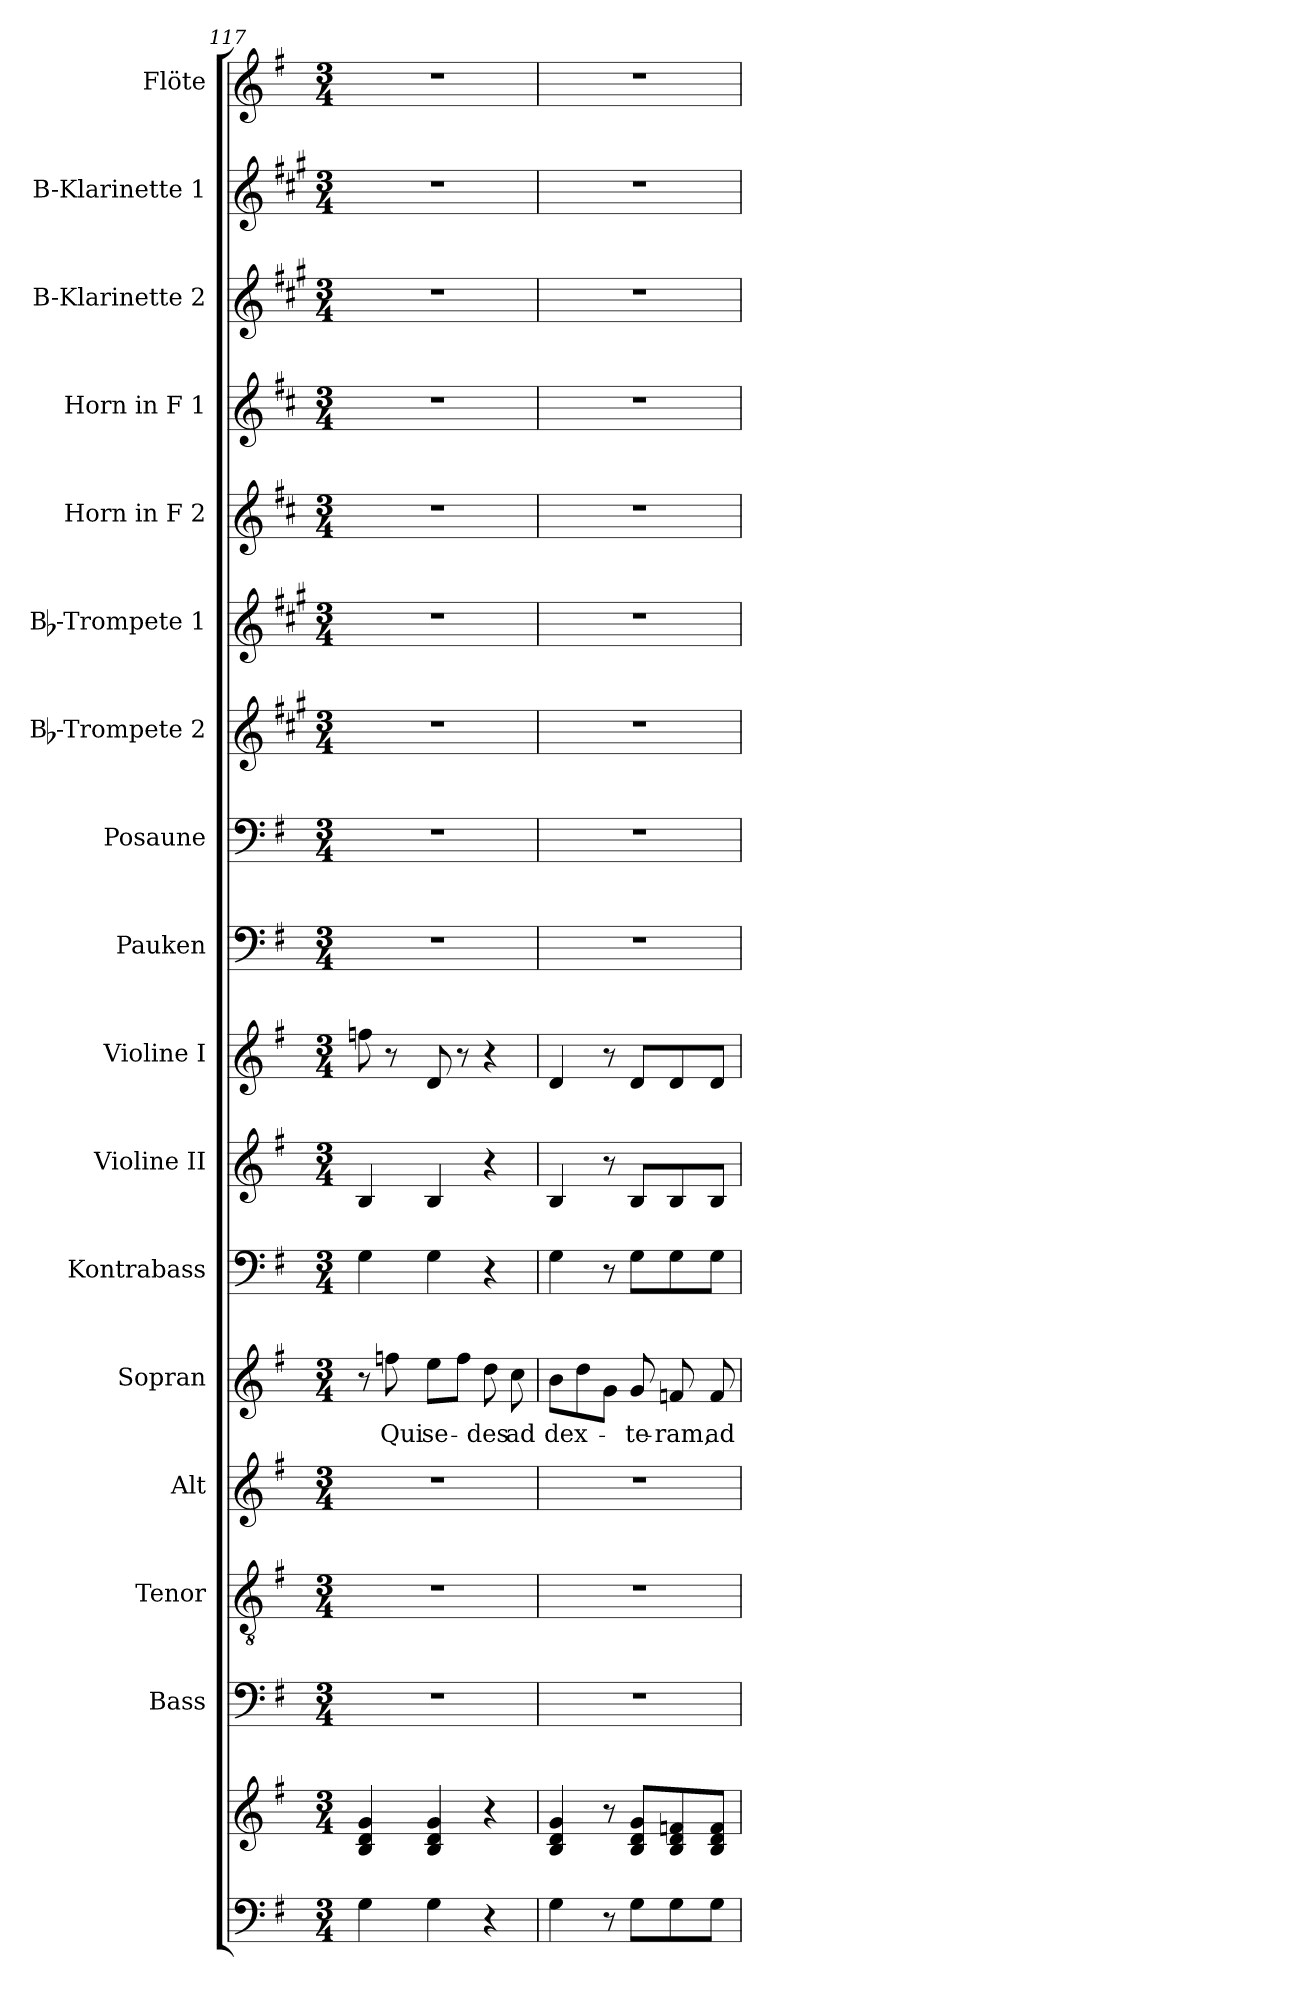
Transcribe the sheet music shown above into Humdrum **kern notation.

**kern	**kern	**kern	**kern	**kern	**kern	**text	**kern	**kern	**kern	**kern	**kern	**kern	**kern	**kern	**kern	**kern	**kern	**kern
*part17	*part17	*part16	*part15	*part14	*part13	*part13	*part12	*part11	*part10	*part9	*part8	*part7	*part6	*part5	*part4	*part3	*part2	*part1
*staff18	*staff17	*staff16	*staff15	*staff14	*staff13	*staff13	*staff12	*staff11	*staff10	*staff9	*staff8	*staff7	*staff6	*staff5	*staff4	*staff3	*staff2	*staff1
*	*	*I"Bass	*I"Tenor	*I"Alt	*I"Sopran	*	*I"Kontrabass	*I"Violine II	*I"Violine I	*I"Pauken	*I"Posaune	*I"Bb-Trompete 2	*I"Bb-Trompete 1	*I"Horn in F 2	*I"Horn in F 1	*I"B-Klarinette 2	*I"B-Klarinette 1	*I"Flöte
*	*	*I'B.	*I'T.	*I'A.	*I'S.	*	*I'Kb.	*I'Vl. II	*I'Vl. I	*I'Pk.	*I'Pos.	*I'Bb Trp. 2	*I'Bb Trp. 1	*I'Hrn. 2	*I'Hrn. 1	*I'B Kl. 2	*I'B Kl. 1	*I'Fl.
*clefF4	*clefG2	*clefF4	*clefGv2	*clefG2	*clefG2	*	*clefF4	*clefG2	*clefG2	*clefF4	*clefF4	*clefG2	*clefG2	*clefG2	*clefG2	*clefG2	*clefG2	*clefG2
*	*	*	*	*	*	*	*ITrd7c12	*	*	*	*	*ITrd1c2	*ITrd1c2	*ITrd4c7	*ITrd4c7	*ITrd1c2	*ITrd1c2	*
*k[f#]	*k[f#]	*k[f#]	*k[f#]	*k[f#]	*k[f#]	*	*k[f#]	*k[f#]	*k[f#]	*k[f#]	*k[f#]	*k[f#]	*k[f#]	*k[f#]	*k[f#]	*k[f#]	*k[f#]	*k[f#]
*G:	*G:	*G:	*G:	*G:	*G:	*	*G:	*G:	*G:	*G:	*G:	*G:	*G:	*G:	*G:	*G:	*G:	*G:
*M3/4	*M3/4	*M3/4	*M3/4	*M3/4	*M3/4	*	*M3/4	*M3/4	*M3/4	*M3/4	*M3/4	*M3/4	*M3/4	*M3/4	*M3/4	*M3/4	*M3/4	*M3/4
=117	=117	=117	=117	=117	=117	=117	=117	=117	=117	=117	=117	=117	=117	=117	=117	=117	=117	=117
4G\	4B/ 4d/ 4g/	2.r	2.r	2.r	8r	.	4GG\	4B/	8ffn\	2.r	2.r	2.r	2.r	2.r	2.r	2.r	2.r	2.r
!	!	!	!	!	!	!LO:LY:b	!	!	!	!	!	!	!	!	!	!	!	!
.	.	.	.	.	8ffn\	Qui	.	.	8r	.	.	.	.	.	.	.	.	.
!	!	!	!	!	!	!LO:LY:b	!	!	!	!	!	!	!	!	!	!	!	!
4G\	4B/ 4d/ 4g/	.	.	.	8ee\L	se-	4GG\	4B/	8d/	.	.	.	.	.	.	.	.	.
.	.	.	.	.	8ff\J	.	.	.	8r	.	.	.	.	.	.	.	.	.
!	!	!	!	!	!	!LO:LY:b	!	!	!	!	!	!	!	!	!	!	!	!
4r	4r	.	.	.	8dd\	-des	4r	4r	4r	.	.	.	.	.	.	.	.	.
!	!	!	!	!	!	!LO:LY:b	!	!	!	!	!	!	!	!	!	!	!	!
.	.	.	.	.	8cc\	ad	.	.	.	.	.	.	.	.	.	.	.	.
=118	=118	=118	=118	=118	=118	=118	=118	=118	=118	=118	=118	=118	=118	=118	=118	=118	=118	=118
!	!	!	!	!	!	!LO:LY:b	!	!	!	!	!	!	!	!	!	!	!	!
4G\	4B/ 4d/ 4g/	2.r	2.r	2.r	8b\L	dex-	4GG\	4B/	4d/	2.r	2.r	2.r	2.r	2.r	2.r	2.r	2.r	2.r
.	.	.	.	.	8dd\	.	.	.	.	.	.	.	.	.	.	.	.	.
8r	8r	.	.	.	8g\J	.	8r	8r	8r	.	.	.	.	.	.	.	.	.
!	!	!	!	!	!	!LO:LY:b	!	!	!	!	!	!	!	!	!	!	!	!
8G\L	8B/ 8d/ 8g/L	.	.	.	8g/	-te-	8GG\L	8B/L	8d/L	.	.	.	.	.	.	.	.	.
!	!	!	!	!	!	!LO:LY:b	!	!	!	!	!	!	!	!	!	!	!	!
8G\	8B/ 8d/ 8fn/	.	.	.	8fn/	-ram,	8GG\	8B/	8d/	.	.	.	.	.	.	.	.	.
!	!	!	!	!	!	!LO:LY:b	!	!	!	!	!	!	!	!	!	!	!	!
8G\J	8B/ 8d/ 8f/J	.	.	.	8f/	ad	8GG\J	8B/J	8d/J	.	.	.	.	.	.	.	.	.
=	=	=	=	=	=	=	=	=	=	=	=	=	=	=	=	=	=	=
*-	*-	*-	*-	*-	*-	*-	*-	*-	*-	*-	*-	*-	*-	*-	*-	*-	*-	*-
